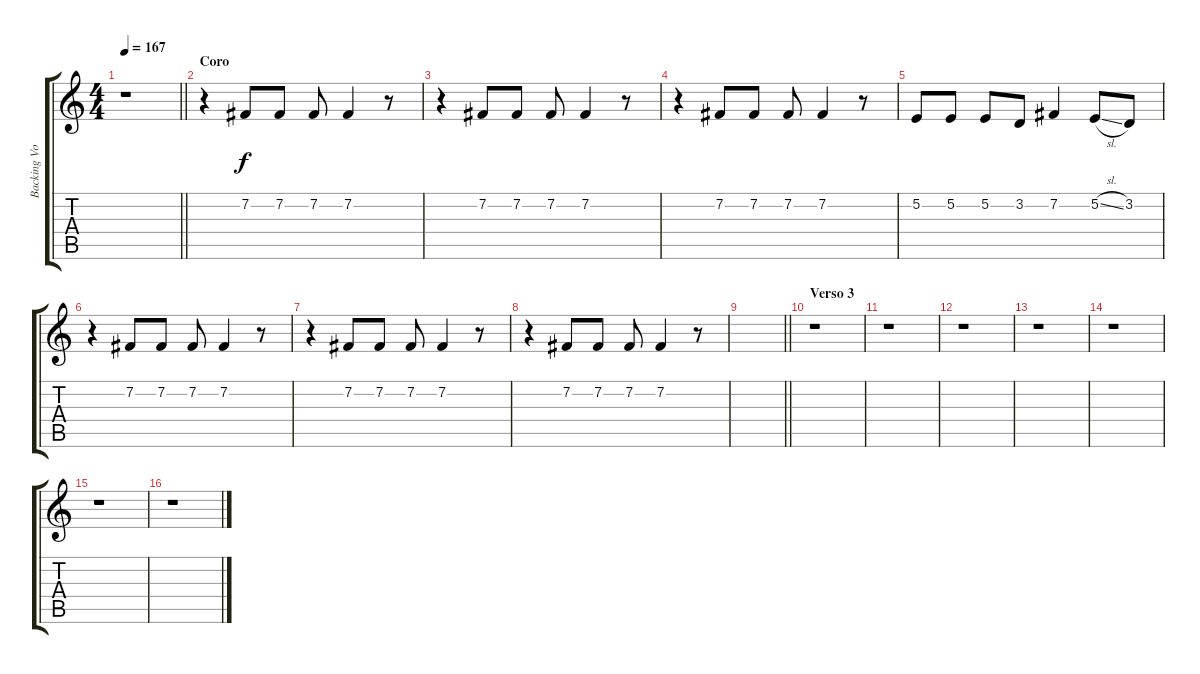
\track ("Backing Vocals" "Backing Vo") {instrument trumpet}
\staff {score tabs}
\tuning (E4 B3 G3 D3 A2 E2) {hide}
\ts (4 4)
\tempo 167
\clef g2
\barLineRight lightlight
\ks c
r.1{dy f} |
\section ("" "Coro")
r.4 7.2.8 7.2.8 7.2.8 7.2.4 r.8 |
r.4 7.2.8 7.2.8 7.2.8 7.2.4 r.8 |
r.4 7.2.8 7.2.8 7.2.8 7.2.4 r.8 |
5.2.8 5.2.8 5.2.8 3.2.8 7.2.4 5.2{sl}.8 3.2.8 |
r.4 7.2.8 7.2.8 7.2.8 7.2.4 r.8 |
r.4 7.2.8 7.2.8 7.2.8 7.2.4 r.8 |
r.4 7.2.8 7.2.8 7.2.8 7.2.4 r.8 |
\barLineRight lightlight
|
\section ("" "Verso 3")
r.1 |
r.1 |
r.1 |
r.1 |
r.1 |
r.1 |
r.1
